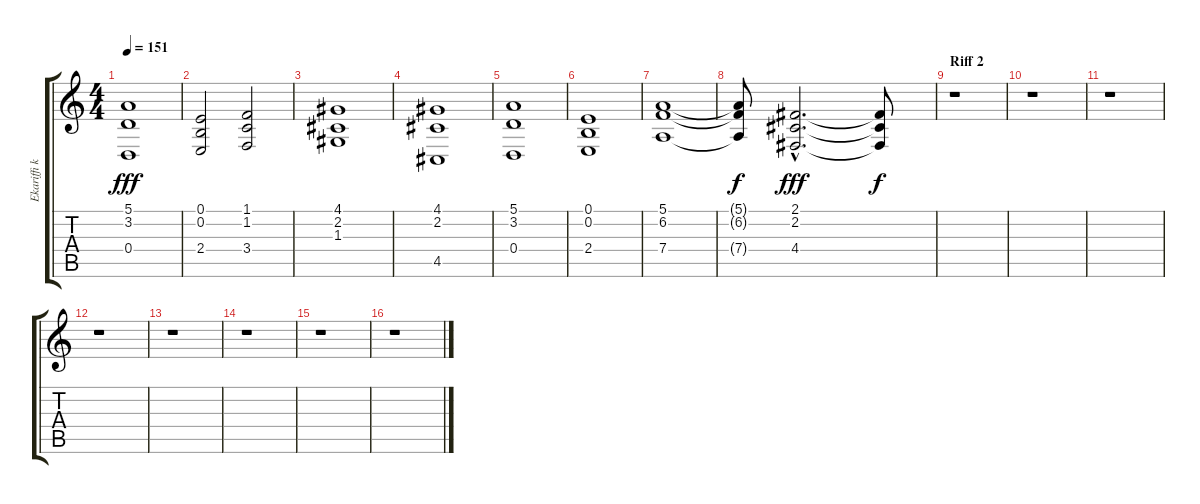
\track ("Ekariffi kuoro" "Ekariffi k") {instrument choiraahs}
\staff {score tabs}
\tuning (E4 B3 G3 D3 A2 E2) {hide}
\ts (4 4)
\tempo 151
\clef g2
\ks c
(5.1 3.2 0.4).1{dy fff} |
(0.1 0.2 2.4).2 (1.1 1.2 3.4).2 |
(4.1 2.2 1.3).1 |
(4.1 2.2 4.5).1 |
(5.1 3.2 0.4).1 |
(0.1 0.2 2.4).1 |
(5.1 6.2 7.4).1 |
(5.1{t} 6.2{t} 7.4{t}).8{dy f} (2.1{hac} 2.2{hac} 4.4{hac}).2{d dy fff} (2.1{t} 2.2{t} 4.4{t}).8{dy f} |
\section ("" "Riff 2")
r.1 |
r.1 |
r.1 |
r.1 |
r.1 |
r.1 |
r.1 |
r.1
